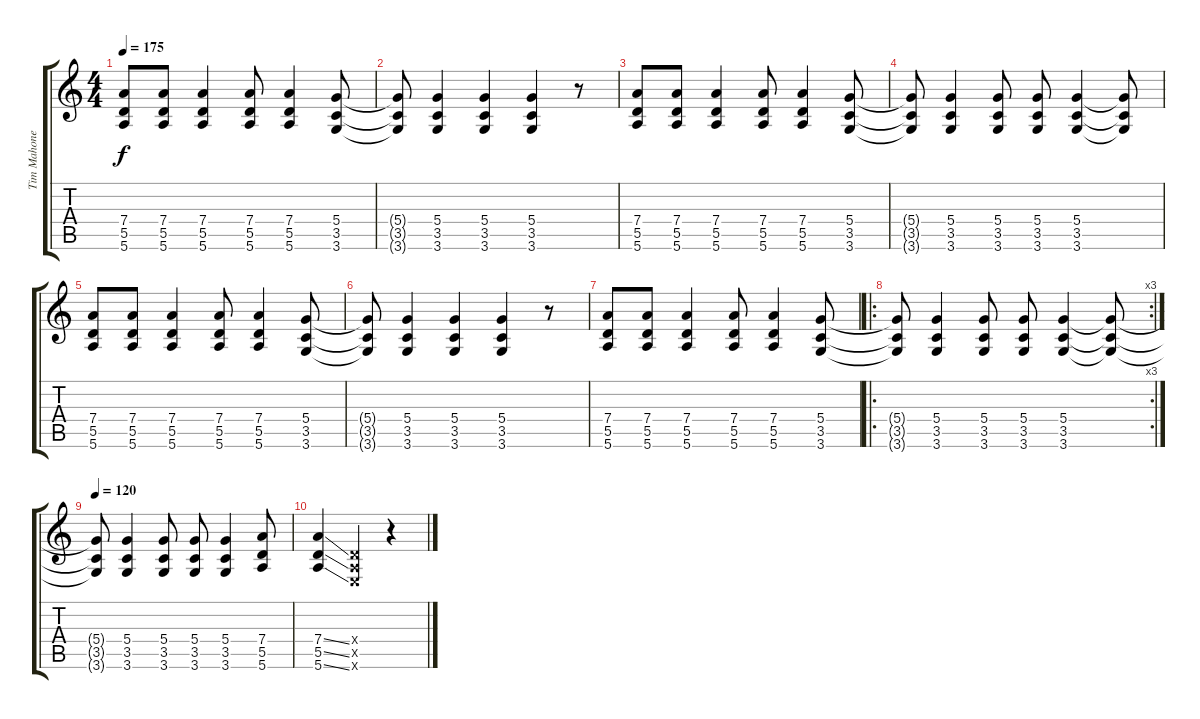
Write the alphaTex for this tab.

\track ("Tim Mahoney Guitar 2" "Tim Mahone") {instrument distortionguitar}
\staff {score tabs}
\tuning (E4 B3 G3 D3 A2 E2) {hide}
\ts (4 4)
\tempo 175
\clef g2
\ks c
(7.4 5.5 5.6).8{dy f} (7.4 5.5 5.6).8 (7.4 5.5 5.6).4 (7.4 5.5 5.6).8 (7.4 5.5 5.6).4 (5.4 3.5 3.6).8 |
(5.4{t} 3.5{t} 3.6{t}).8 (5.4 3.5 3.6).4 (5.4 3.5 3.6).4 (5.4 3.5 3.6).4 r.8 |
(7.4 5.5 5.6).8 (7.4 5.5 5.6).8 (7.4 5.5 5.6).4 (7.4 5.5 5.6).8 (7.4 5.5 5.6).4 (5.4 3.5 3.6).8 |
(5.4{t} 3.5{t} 3.6{t}).8 (5.4 3.5 3.6).4 (5.4 3.5 3.6).8 (5.4 3.5 3.6).8 (5.4 3.5 3.6).4 (5.4{t} 3.5{t} 3.6{t}).8 |
(7.4 5.5 5.6).8 (7.4 5.5 5.6).8 (7.4 5.5 5.6).4 (7.4 5.5 5.6).8 (7.4 5.5 5.6).4 (5.4 3.5 3.6).8 |
(5.4{t} 3.5{t} 3.6{t}).8 (5.4 3.5 3.6).4 (5.4 3.5 3.6).4 (5.4 3.5 3.6).4 r.8 |
(7.4 5.5 5.6).8 (7.4 5.5 5.6).8 (7.4 5.5 5.6).4 (7.4 5.5 5.6).8 (7.4 5.5 5.6).4 (5.4 3.5 3.6).8 |
\ro
\rc 3
(5.4{t} 3.5{t} 3.6{t}).8 (5.4 3.5 3.6).4 (5.4 3.5 3.6).8 (5.4 3.5 3.6).8 (5.4 3.5 3.6).4 (5.4{t} 3.5{t} 3.6{t}).8 |
\tempo 120
(5.4{t} 3.5{t} 3.6{t}).8 (5.4 3.5 3.6).4 (5.4 3.5 3.6).8 (5.4 3.5 3.6).8 (5.4 3.5 3.6).4 (7.4 5.5 5.6).8 |
(7.4{ss} 5.5{ss} 5.6{ss}).4 (0.4{x} 0.5{x} 0.6{x}).4 r.4
